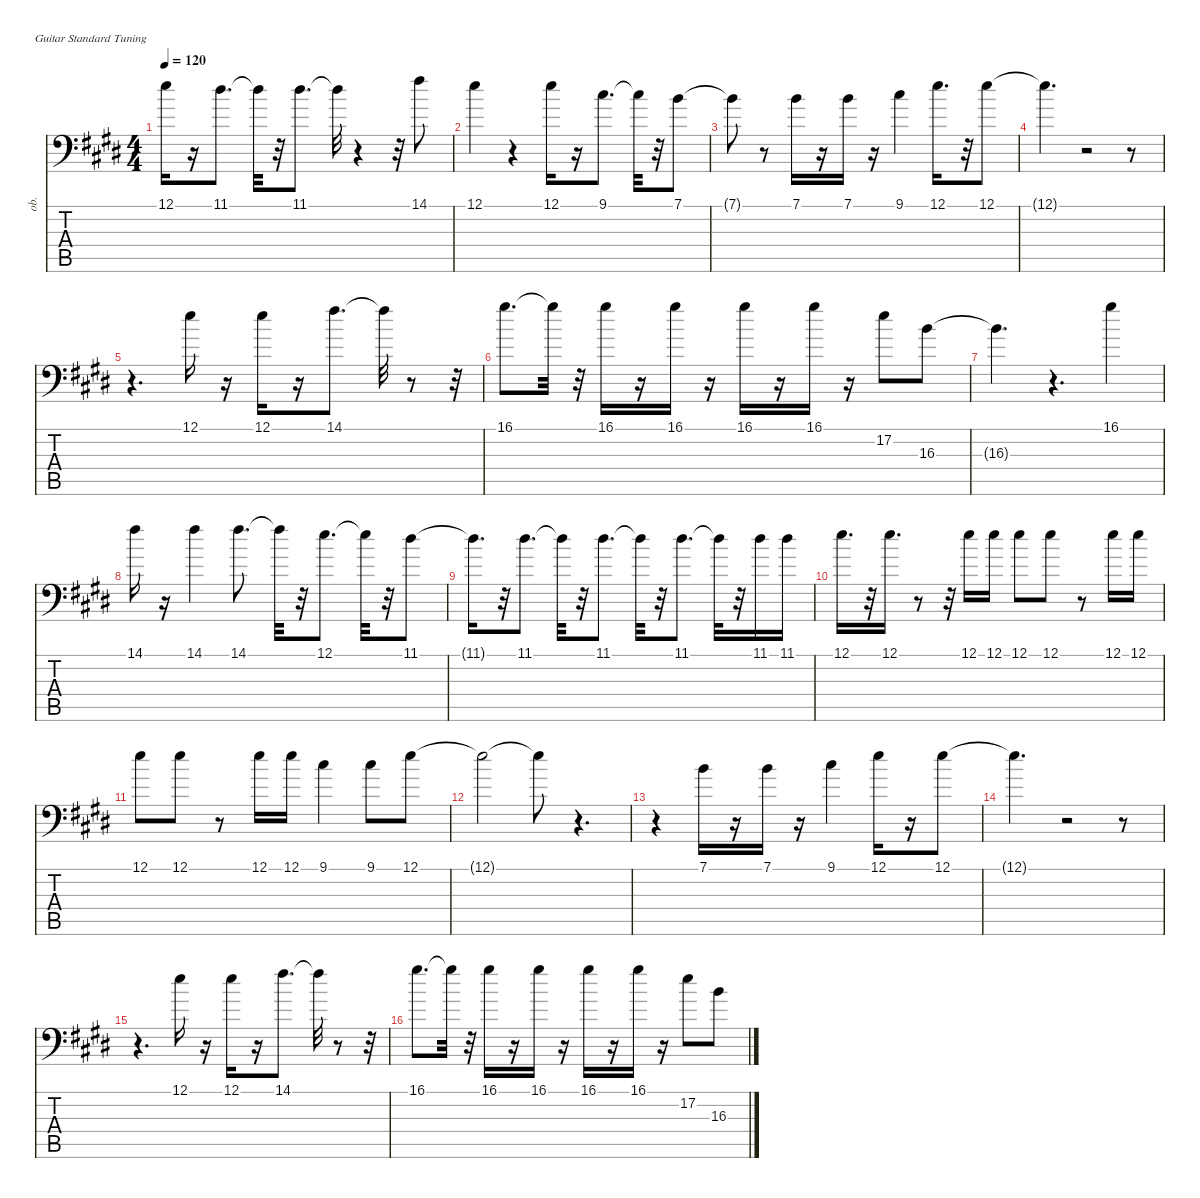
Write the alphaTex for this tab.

\defaultSystemsLayout 4
\hideDynamics
\bracketExtendMode nobrackets
\track ("Vocal" "ob.") {instrument oboe}
\staff {score tabs}
\tuning (E4 B3 G3 D3 A2 E2)
\ts (4 4)
\tempo 120
\clef f4
\ks e
12.1{acc forcenatural}.16{dy f beam Down} r.16{beam Down} 11.1{acc #}.8{d beam Down} 11.1{t acc #}.32{beam Down} r.32{beam Down} 11.1{acc #}.8{d beam Down} 11.1{t acc #}.32{beam Down} r.4{beam Down} r.32{beam Down} 14.1{acc #}.8{beam Down} |
12.1{acc forcenatural}.4{beam Down} r.4{beam Down} 12.1{acc forcenatural}.16{beam Down} r.16{beam Down} 9.1{acc #}.8{d beam Down} 9.1{t acc #}.32{beam Down} r.32{beam Down} 7.1{acc forcenatural}.8{beam Down} |
7.1{t acc forcenatural}.8{beam Down} r.8{beam Down} 7.1{acc forcenatural}.16{dy mf beam Down} r.16{beam Down} 7.1{acc forcenatural}.16{dy f beam Down} r.16{beam Down} 9.1{acc #}.4{beam Down} 12.1{acc forcenatural}.16{d beam Down} r.32{beam Down} 12.1{acc forcenatural}.8{beam Down} |
12.1{t acc forcenatural}.4{d beam Down} r.2{beam Down} r.8{beam Down} |
r.4{d beam Down} 12.1{acc forcenatural}.16{beam Down} r.16{beam Down} 12.1{acc forcenatural}.16{beam Down} r.16{beam Down} 14.1{acc #}.8{d beam Down} 14.1{t acc #}.32{beam Down} r.8{beam Down} r.32{beam Down} |
16.1{acc #}.8{d beam Down} 16.1{t acc #}.32{beam Down} r.32{beam Down} 16.1{acc #}.16{beam Down} r.16{beam Down} 16.1{acc #}.16{beam Down} r.16{beam Down} 16.1{acc #}.16{beam Down} r.16{beam Down} 16.1{acc #}.16{dy mf beam Down} r.16{beam Down} 17.2{acc forcenatural}.8{dy f beam Down} 16.3{acc forcenatural}.8{beam Down} |
16.3{t acc forcenatural}.4{d beam Down} r.4{d beam Down} 16.1{acc #}.4{beam Down} |
14.1{acc #}.16{beam Down} r.16{beam Down} 14.1{acc #}.4{beam Down} 14.1{acc #}.8{d beam Down} 14.1{t acc #}.32{beam Down} r.32{beam Down} 12.1{acc forcenatural}.8{d beam Down} 12.1{t acc forcenatural}.32{beam Down} r.32{beam Down} 11.1{acc #}.8{beam Down} |
11.1{t acc #}.16{d beam Down} r.32{beam Down} 11.1{acc #}.8{d beam Down} 11.1{t acc #}.32{beam Down} r.32{beam Down} 11.1{acc #}.8{d beam Down} 11.1{t acc #}.32{beam Down} r.32{beam Down} 11.1{acc #}.8{d beam Down} 11.1{t acc #}.32{beam Down} r.32{beam Down} 11.1{acc #}.16{dy mf beam Down} 11.1{acc #}.16{dy f beam Down} |
12.1{acc forcenatural}.16{d beam Down} r.32{beam Down} 12.1{acc forcenatural}.16{d dy mf beam Down} r.8{beam Down} r.32{beam Down} 12.1{acc forcenatural}.16{dy f beam Down} 12.1{acc forcenatural}.16{beam Down} 12.1{acc forcenatural}.8{beam Down} 12.1{acc forcenatural}.8{beam Down} r.8{beam Down} 12.1{acc forcenatural}.16{beam Down} 12.1{acc forcenatural}.16{beam Down} |
12.1{acc forcenatural}.8{beam Down} 12.1{acc forcenatural}.8{beam Down} r.8{beam Down} 12.1{acc forcenatural}.16{beam Down} 12.1{acc forcenatural}.16{beam Down} 9.1{acc #}.4{beam Down} 9.1{acc #}.8{dy mf beam Down} 12.1{acc forcenatural}.8{dy f beam Down} |
12.1{t acc forcenatural}.2{beam Down} 12.1{t acc forcenatural}.8{beam Down} r.4{d beam Down} |
r.4{beam Down} 7.1{acc forcenatural}.16{dy mf beam Down} r.16{beam Down} 7.1{acc forcenatural}.16{beam Down} r.16{beam Down} 9.1{acc #}.4{beam Down} 12.1{acc forcenatural}.16{dy f beam Down} r.16{beam Down} 12.1{acc forcenatural}.8{beam Down} |
12.1{t acc forcenatural}.4{d beam Down} r.2{beam Down} r.8{beam Down} |
r.4{d beam Down} 12.1{acc forcenatural}.16{beam Down} r.16{beam Down} 12.1{acc forcenatural}.16{beam Down} r.16{beam Down} 14.1{acc #}.8{d beam Down} 14.1{t acc #}.32{beam Down} r.8{beam Down} r.32{beam Down} |
16.1{acc #}.8{d beam Down} 16.1{t acc #}.32{beam Down} r.32{beam Down} 16.1{acc #}.16{beam Down} r.16{beam Down} 16.1{acc #}.16{dy mf beam Down} r.16{beam Down} 16.1{acc #}.16{dy f beam Down} r.16{beam Down} 16.1{acc #}.16{beam Down} r.16{beam Down} 17.2{acc forcenatural}.8{beam Down} 16.3{acc forcenatural}.8{dy mf beam Down}
